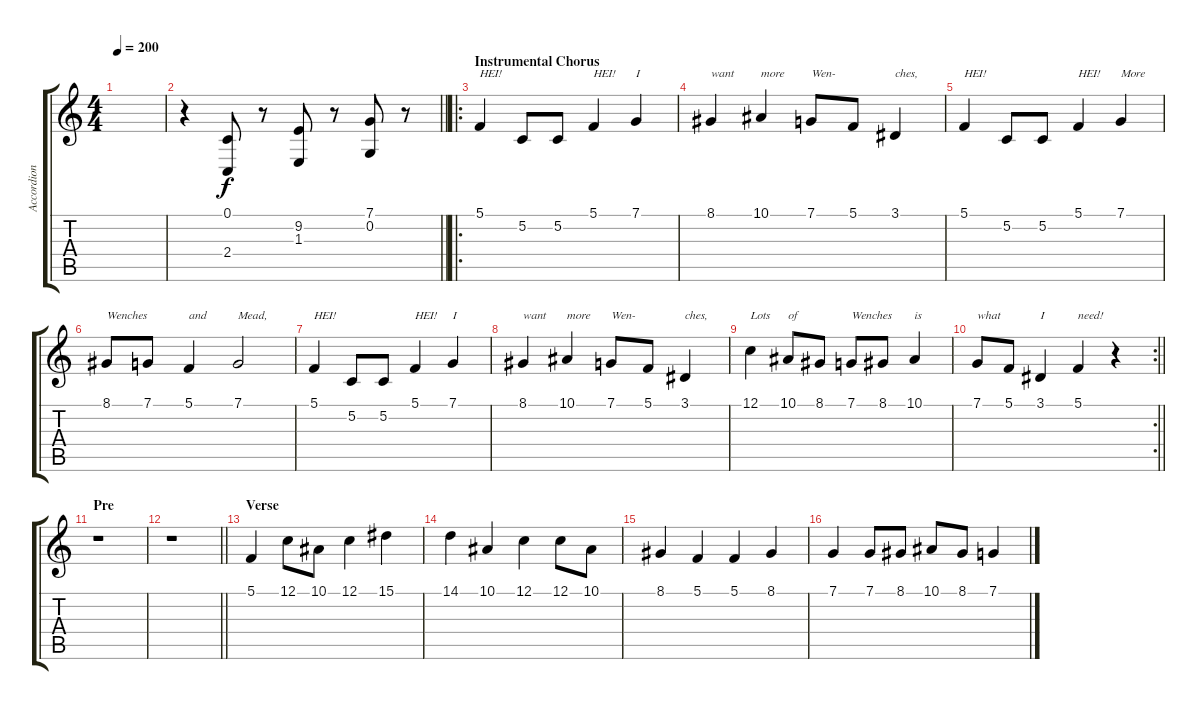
\track ("Accordion" "Accordion") {instrument accordion}
\staff {score tabs}
\tuning (C4 G3 Eb3 Bb2 F2 C2) {hide}
\ts (4 4)
\tempo 200
\clef g2
\ks c
|
\barLineRight lightlight
r.4 (0.1 2.4).8 r.8 (9.2 1.3).8 r.8 (7.1 0.2).8 r.8 |
\ro
\section ("" "Instrumental Chorus")
5.1.4{txt "HEI!"} 5.2.8 5.2.8 5.1.4{txt "HEI!"} 7.1.4{txt "I"} |
8.1.4{txt "want"} 10.1.4{txt "more"} 7.1.8{txt "Wen-"} 5.1.8 3.1.4{txt "ches,"} |
5.1.4{txt "HEI!"} 5.2.8 5.2.8 5.1.4{txt "HEI!"} 7.1.4{txt "More"} |
8.1.8{txt "Wenches"} 7.1.8 5.1.4{txt "and"} 7.1.2{txt "Mead,"} |
5.1.4{txt "HEI!"} 5.2.8 5.2.8 5.1.4{txt "HEI!"} 7.1.4{txt "I"} |
8.1.4{txt "want"} 10.1.4{txt "more"} 7.1.8{txt "Wen-"} 5.1.8 3.1.4{txt "ches,"} |
12.1.4{txt "Lots"} 10.1.8{txt "of"} 8.1.8 7.1.8{txt "Wenches"} 8.1.8 10.1.4{txt "is"} |
\rc 2
\barLineRight lightlight
7.1.8{txt "what"} 5.1.8 3.1.4{txt "I"} 5.1.4{txt "need!"} r.4 |
\section ("" "Pre")
r.1 |
\barLineRight lightlight
r.1 |
\section ("" "Verse")
5.1.4 12.1.8 10.1.8 12.1.4 15.1.4 |
14.1.4 10.1.4 12.1.4 12.1.8 10.1.8 |
8.1.4 5.1.4 5.1.4 8.1.4 |
7.1.4 7.1.8 8.1.8 10.1.8 8.1.8 7.1.4
